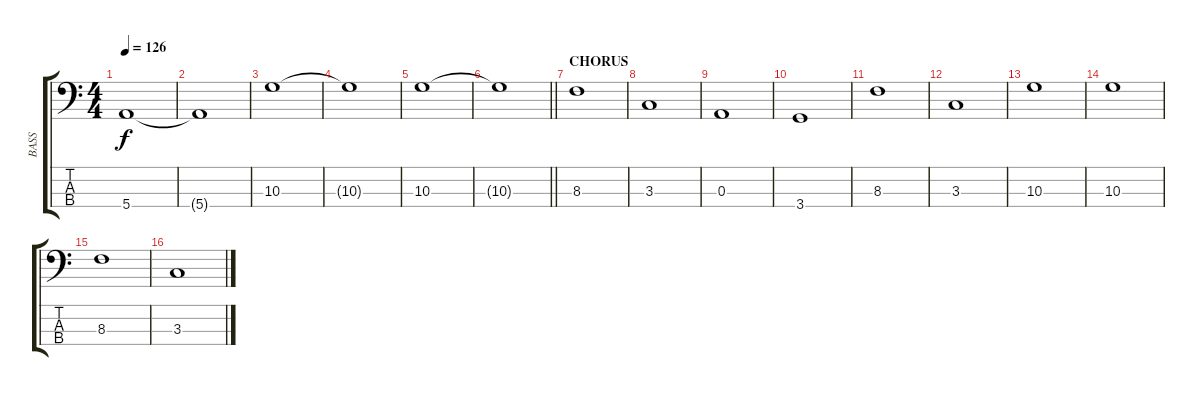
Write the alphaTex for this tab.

\track ("BASS" "BASS") {instrument acousticbass}
\staff {score tabs}
\tuning (G2 D2 A1 E1) {hide}
\ts (4 4)
\tempo 126
\clef f4
\ks c
5.4.1{dy f} |
5.4{t}.1 |
10.3.1 |
10.3{t}.1 |
10.3.1 |
\barLineRight lightlight
10.3{t}.1 |
\section ("" "CHORUS")
8.3.1 |
3.3.1 |
0.3.1 |
3.4.1 |
8.3.1 |
3.3.1 |
10.3.1 |
10.3.1 |
8.3.1 |
3.3.1
